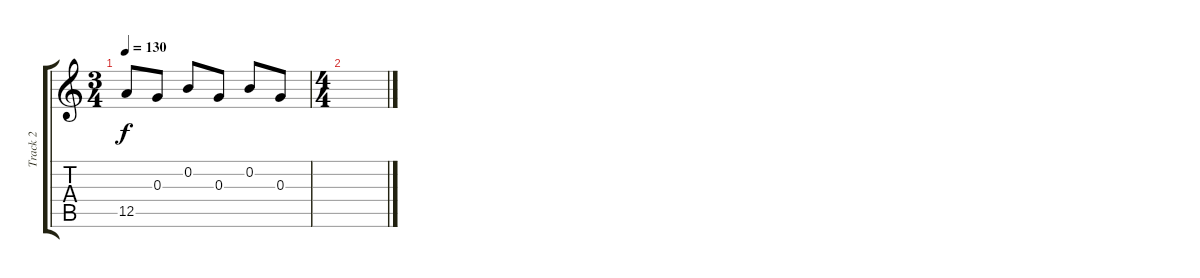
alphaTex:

\track ("Track 2" "Track 2") {instrument electricguitarclean}
\staff {score tabs}
\tuning (E4 B3 G3 D3 A2 E2) {hide}
\ts (3 4)
\tempo 130
\clef g2
\ks c
12.5.8{dy f} 0.3.8 0.2.8 0.3.8 0.2.8 0.3.8 |
\ts (4 4)
